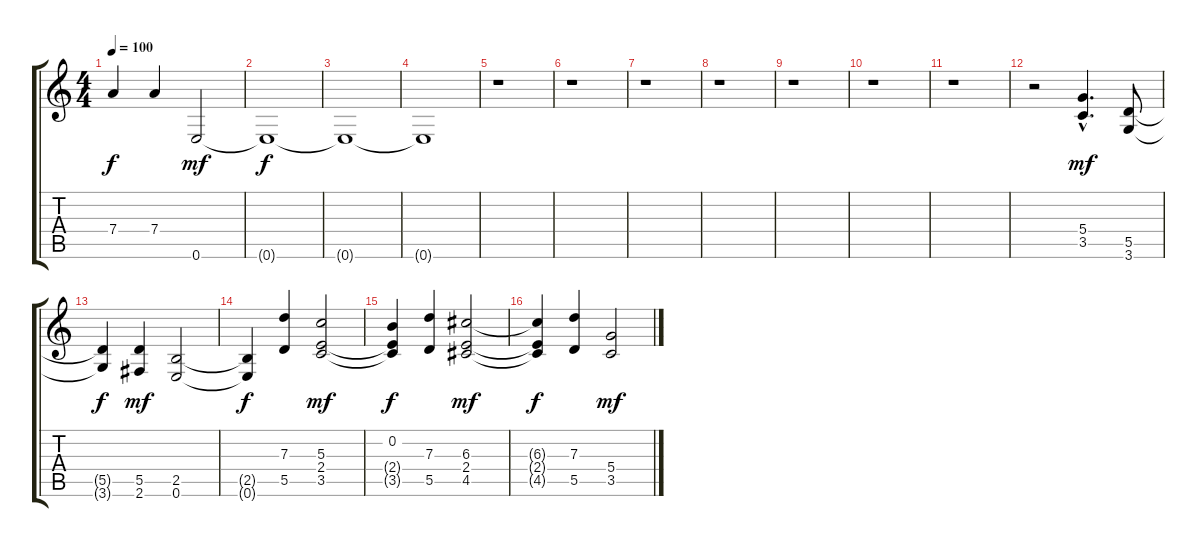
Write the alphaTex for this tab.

\track "" {instrument overdrivenguitar}
\staff {score tabs}
\tuning (E4 B3 G3 D3 A2 E2) {hide}
\ts (4 4)
\tempo 100
\clef g2
\ks c
7.4.4{dy f} 7.4.4 0.6.2{dy mf} |
0.6{t}.1{dy f} |
0.6{t}.1 |
0.6{t}.1 |
r.1 |
r.1 |
r.1 |
r.1 |
r.1 |
r.1 |
r.1 |
r.2 (5.4{hac} 3.5{hac}).4{d dy mf} (5.5 3.6).8 |
(5.5{t} 3.6{t}).4{dy f} (5.5 2.6).4{dy mf} (2.5 0.6).2 |
(2.5{t} 0.6{t}).4{dy f} (7.3 5.5).4 (5.3 2.4 3.5).2{dy mf} |
(0.2 2.4{t} 3.5{t}).4{dy f} (7.3 5.5).4 (6.3 2.4 4.5).2{dy mf} |
(6.3{t} 2.4{t} 4.5{t}).4{dy f} (7.3 5.5).4 (5.4 3.5).2{dy mf}
